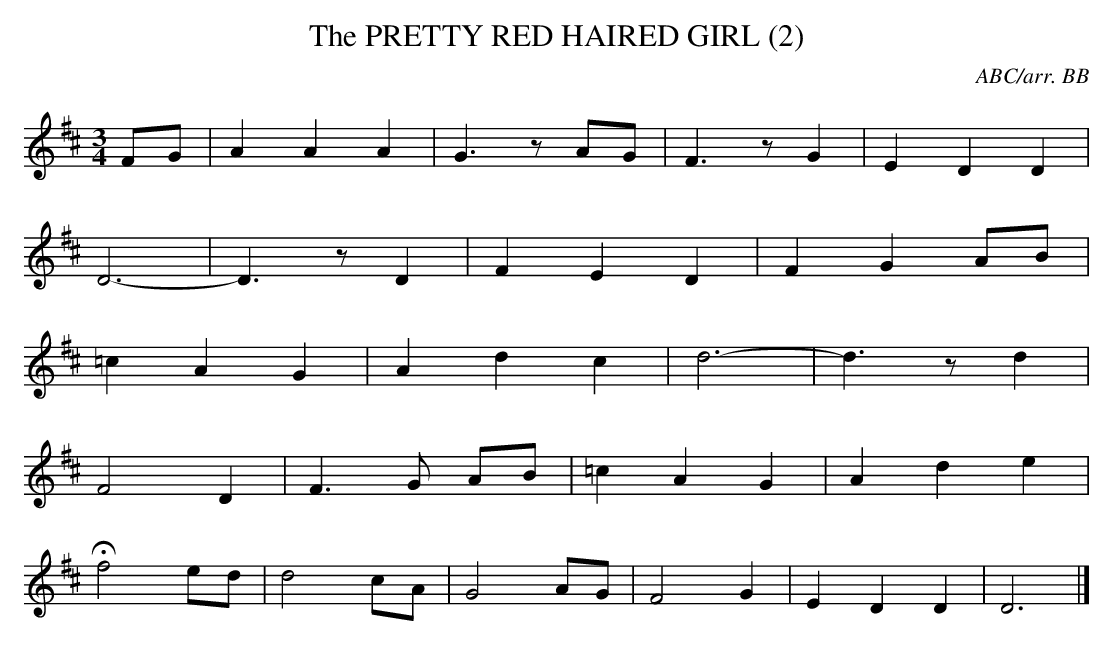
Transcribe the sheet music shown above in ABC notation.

X:1
T:PRETTY RED HAIRED GIRL (2), The
Y:"allegretto"
C:ABC/arr. BB
Man's Wife".
L:1/8
M:3/4
K:D
FG|A2A2A2|G3zAG|F3zG2|E2D2D2|
D6-|D3zD2|F2E2D2|F2G2 AB|
=c2A2G2|A2d2c2|d6-|d3zd2|
F4D2|F3G AB|=c2A2G2|A2d2e2|
Hf4 ed|d4cA|G4 AG|F4G2|E2D2D2|D6|]
